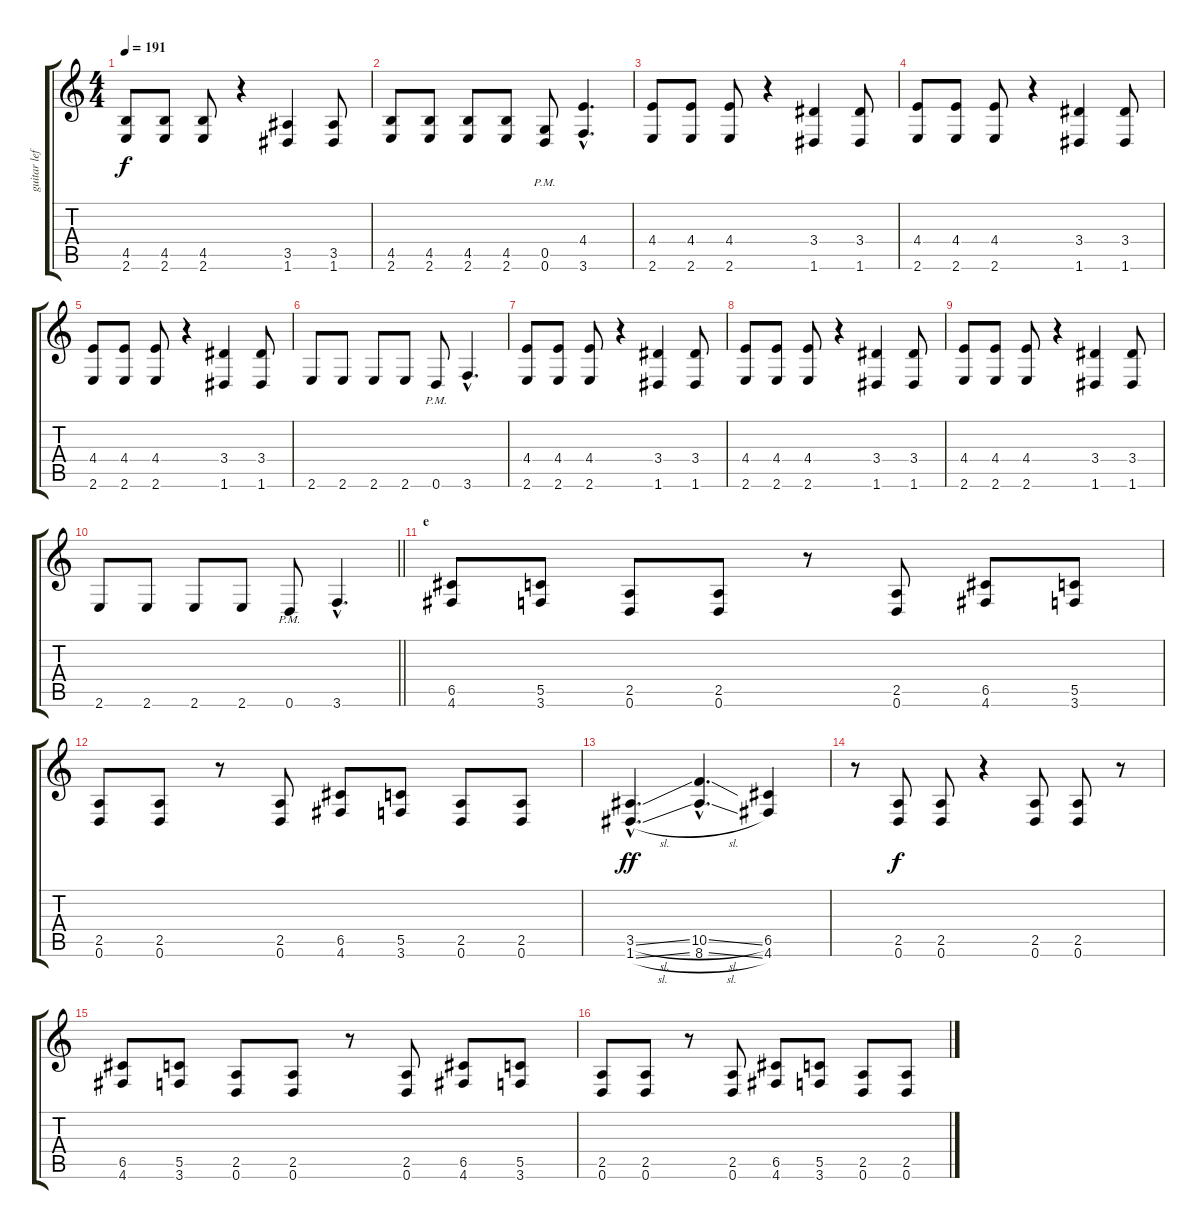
\track ("guitar left" "guitar lef") {instrument distortionguitar}
\staff {score tabs}
\tuning (D4 A3 F3 C3 G2 D2) {hide}
\ts (4 4)
\tempo 191
\clef g2
\ks c
(4.5 2.6).8{dy f} (4.5 2.6).8 (4.5 2.6).8 r.4 (3.5 1.6).4 (3.5 1.6).8 |
(4.5 2.6).8 (4.5 2.6).8 (4.5 2.6).8 (4.5 2.6).8 (0.5{pm} 0.6{pm}).8 (4.4{hac} 3.6{hac}).4{d} |
(4.4 2.6).8 (4.4 2.6).8 (4.4 2.6).8 r.4 (3.4 1.6).4 (3.4 1.6).8 |
(4.4 2.6).8 (4.4 2.6).8 (4.4 2.6).8 r.4 (3.4 1.6).4 (3.4 1.6).8 |
(4.4 2.6).8 (4.4 2.6).8 (4.4 2.6).8 r.4 (3.4 1.6).4 (3.4 1.6).8 |
2.6.8 2.6.8 2.6.8 2.6.8 0.6{pm}.8 3.6{hac}.4{d} |
(4.4 2.6).8 (4.4 2.6).8 (4.4 2.6).8 r.4 (3.4 1.6).4 (3.4 1.6).8 |
(4.4 2.6).8 (4.4 2.6).8 (4.4 2.6).8 r.4 (3.4 1.6).4 (3.4 1.6).8 |
(4.4 2.6).8 (4.4 2.6).8 (4.4 2.6).8 r.4 (3.4 1.6).4 (3.4 1.6).8 |
\barLineRight lightlight
2.6.8 2.6.8 2.6.8 2.6.8 0.6{pm}.8 3.6{hac}.4{d} |
\section ("" "e")
(6.5 4.6).8 (5.5 3.6).8 (2.5 0.6).8 (2.5 0.6).8 r.8 (2.5 0.6).8 (6.5 4.6).8 (5.5 3.6).8 |
(2.5 0.6).8 (2.5 0.6).8 r.8 (2.5 0.6).8 (6.5 4.6).8 (5.5 3.6).8 (2.5 0.6).8 (2.5 0.6).8 |
(3.5{sl hac} 1.6{sl hac}).4{d dy ff} (10.5{sl hac} 8.6{sl hac}).4{d} (6.5 4.6).4 |
r.8 (2.5 0.6).8{dy f} (2.5 0.6).8 r.4 (2.5 0.6).8 (2.5 0.6).8 r.8 |
(6.5 4.6).8 (5.5 3.6).8 (2.5 0.6).8 (2.5 0.6).8 r.8 (2.5 0.6).8 (6.5 4.6).8 (5.5 3.6).8 |
(2.5 0.6).8 (2.5 0.6).8 r.8 (2.5 0.6).8 (6.5 4.6).8 (5.5 3.6).8 (2.5 0.6).8 (2.5 0.6).8
